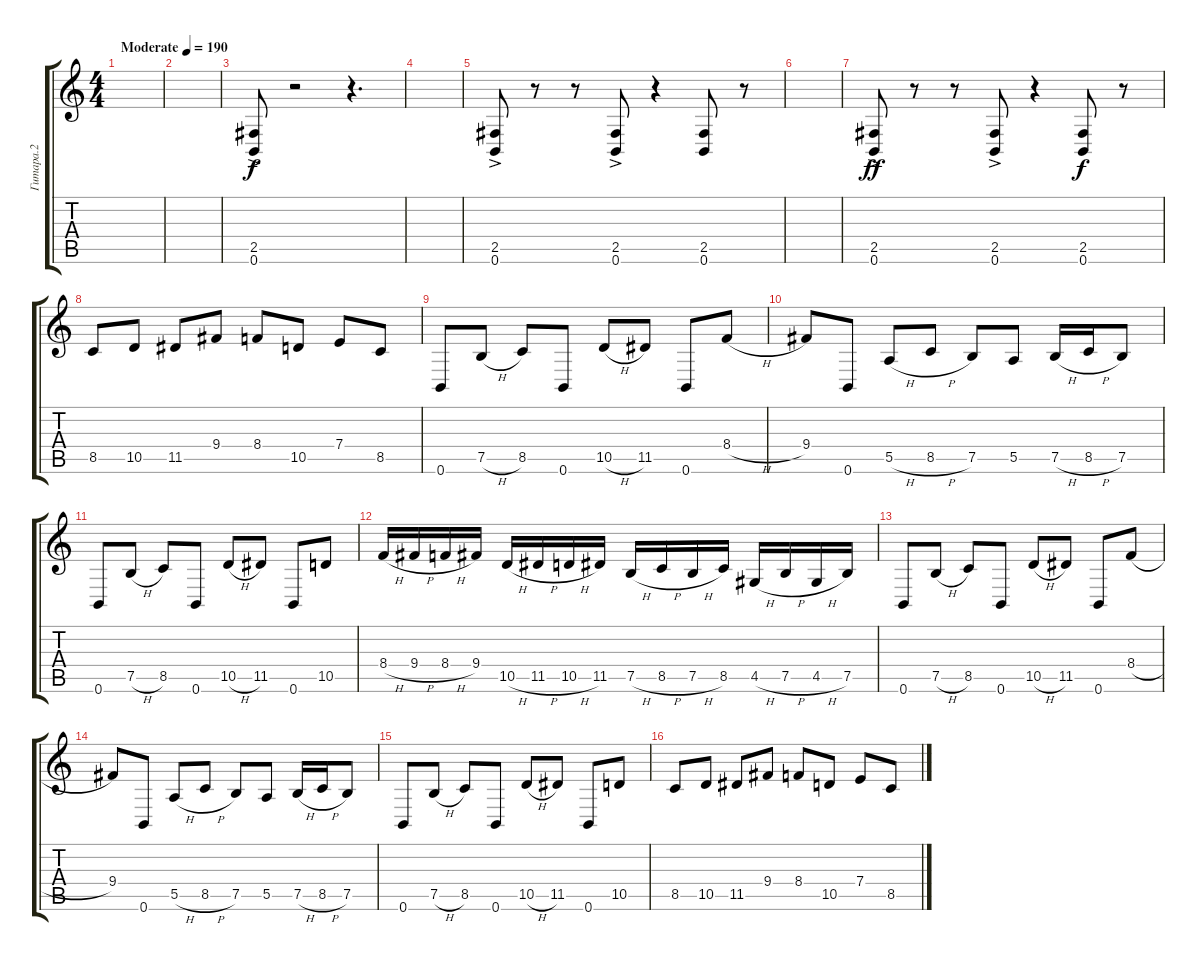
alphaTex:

\track ("Гитара.2" "Гитара.2") {instrument distortionguitar}
\staff {score tabs}
\tuning (B3 Gb3 D3 A2 E2 B1) {hide}
\ts (4 4)
\tempo (190 "Moderate")
\clef g2
\ks c
|
|
(2.5{ac} 0.6{ac}).8 r.2 r.4{d} |
|
(2.5{ac} 0.6{ac}).8 r.8 r.8 (2.5{ac} 0.6{ac}).8 r.4 (2.5 0.6).8{dy f} r.8 |
|
(2.5{ac} 0.6{ac}).8{dy ff} r.8 r.8 (2.5{ac} 0.6{ac}).8 r.4 (2.5 0.6).8{dy f} r.8 |
8.5.8 10.5.8 11.5.8 9.4.8 8.4.8 10.5.8 7.4.8 8.5.8 |
0.6.8 7.5{h}.8 8.5.8 0.6.8 10.5{h}.8 11.5.8 0.6.8 8.4{h}.8 |
9.4.8 0.6.8 5.5{h}.8 8.5{h}.8 7.5.8 5.5.8 7.5{h}.16 8.5{h}.16 7.5.8 |
0.6.8 7.5{h}.8 8.5.8 0.6.8 10.5{h}.8 11.5.8 0.6.8 10.5.8 |
8.4{h}.16 9.4{h}.16 8.4{h}.16 9.4.16 10.5{h}.16 11.5{h}.16 10.5{h}.16 11.5.16 7.5{h}.16 8.5{h}.16 7.5{h}.16 8.5.16 4.5{h}.16 7.5{h}.16 4.5{h}.16 7.5.16 |
0.6.8 7.5{h}.8 8.5.8 0.6.8 10.5{h}.8 11.5.8 0.6.8 8.4{h}.8 |
9.4.8 0.6.8 5.5{h}.8 8.5{h}.8 7.5.8 5.5.8 7.5{h}.16 8.5{h}.16 7.5.8 |
0.6.8 7.5{h}.8 8.5.8 0.6.8 10.5{h}.8 11.5.8 0.6.8 10.5.8 |
8.5.8 10.5.8 11.5.8 9.4.8 8.4.8 10.5.8 7.4.8 8.5.8
